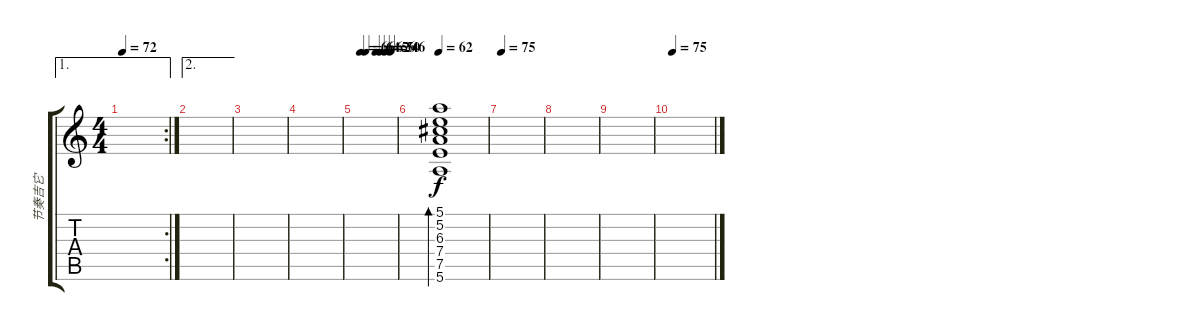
\track ("节奏吉它" "节奏吉它") {instrument acousticguitarnylon}
\staff {score tabs}
\tuning (E4 B3 G3 D3 A2 E2) {hide}
\ae 1
\rc 2
\ts (4 4)
\tempo 72
\clef g2
\ks c
|
\ae 2
|
|
|
\tempo (66 0.125)
\tempo (64 0.25)
\tempo (62 0.5)
\tempo (56 0.625)
\tempo (50 0.75)
\tempo (46 0.875)
|
\tempo 62
(5.1 5.2 6.3 7.4 7.5 5.6).1{bd 480} |
\tempo 75
|
|
|
\tempo 75
